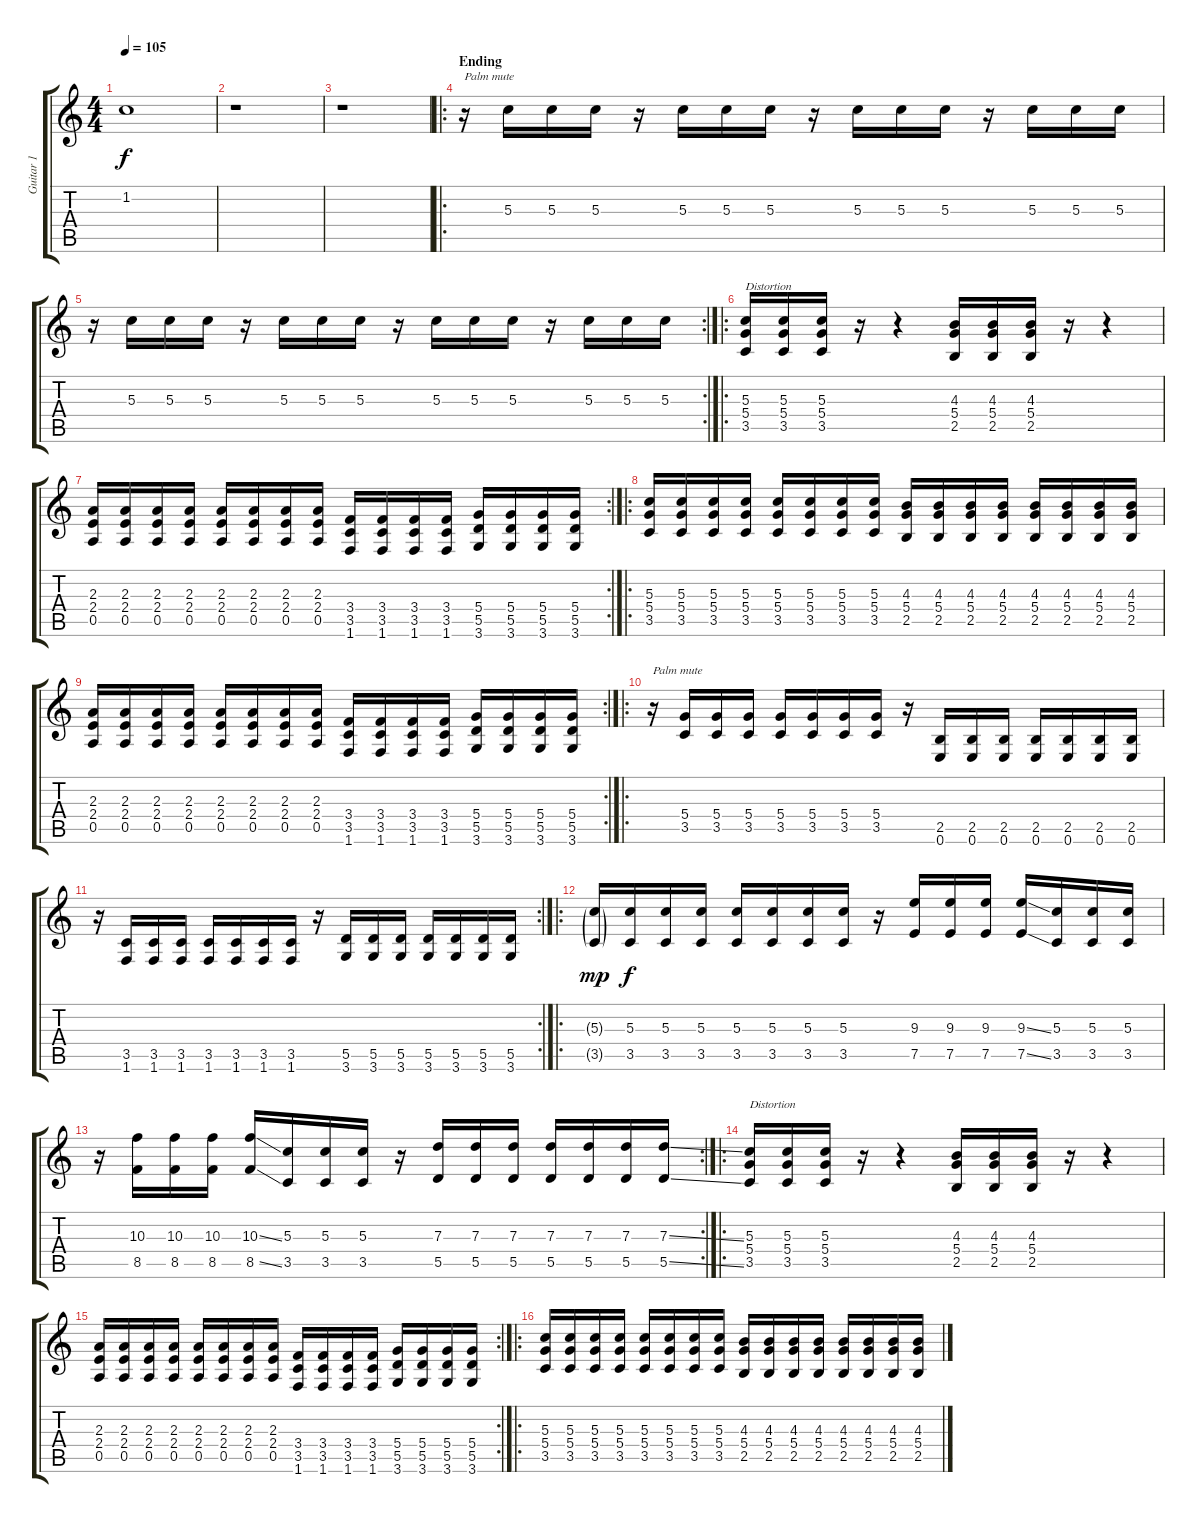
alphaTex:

\track ("Guitar 1" "Guitar 1") {instrument distortionguitar}
\staff {score tabs}
\tuning (E4 B3 G3 D3 A2 E2) {hide}
\ts (4 4)
\tempo 105
\clef g2
\ks c
1.2{t}.1{dy f} |
r.1 |
r.1 |
\ro
\section ("" "Ending")
r.16{txt "Palm mute" volume 16 instrument electricguitarmuted} 5.3.16 5.3.16 5.3.16 r.16 5.3.16 5.3.16 5.3.16 r.16 5.3.16 5.3.16 5.3.16 r.16 5.3.16 5.3.16 5.3.16 |
\rc 2
r.16 5.3.16 5.3.16 5.3.16 r.16 5.3.16 5.3.16 5.3.16 r.16 5.3.16 5.3.16 5.3.16 r.16 5.3.16 5.3.16 5.3.16 |
\ro
(5.3 5.4 3.5).16{txt "Distortion" instrument distortionguitar} (5.3 5.4 3.5).16 (5.3 5.4 3.5).16 r.16 r.4 (4.3 5.4 2.5).16 (4.3 5.4 2.5).16 (4.3 5.4 2.5).16 r.16 r.4 |
\rc 2
(2.3 2.4 0.5).16 (2.3 2.4 0.5).16 (2.3 2.4 0.5).16 (2.3 2.4 0.5).16 (2.3 2.4 0.5).16 (2.3 2.4 0.5).16 (2.3 2.4 0.5).16 (2.3 2.4 0.5).16 (3.4 3.5 1.6).16 (3.4 3.5 1.6).16 (3.4 3.5 1.6).16 (3.4 3.5 1.6).16 (5.4 5.5 3.6).16 (5.4 5.5 3.6).16 (5.4 5.5 3.6).16 (5.4 5.5 3.6).16 |
\ro
(5.3 5.4 3.5).16 (5.3 5.4 3.5).16 (5.3 5.4 3.5).16 (5.3 5.4 3.5).16 (5.3 5.4 3.5).16 (5.3 5.4 3.5).16 (5.3 5.4 3.5).16 (5.3 5.4 3.5).16 (4.3 5.4 2.5).16 (4.3 5.4 2.5).16 (4.3 5.4 2.5).16 (4.3 5.4 2.5).16 (4.3 5.4 2.5).16 (4.3 5.4 2.5).16 (4.3 5.4 2.5).16 (4.3 5.4 2.5).16 |
\rc 2
(2.3 2.4 0.5).16 (2.3 2.4 0.5).16 (2.3 2.4 0.5).16 (2.3 2.4 0.5).16 (2.3 2.4 0.5).16 (2.3 2.4 0.5).16 (2.3 2.4 0.5).16 (2.3 2.4 0.5).16 (3.4 3.5 1.6).16 (3.4 3.5 1.6).16 (3.4 3.5 1.6).16 (3.4 3.5 1.6).16 (5.4 5.5 3.6).16 (5.4 5.5 3.6).16 (5.4 5.5 3.6).16 (5.4 5.5 3.6).16 |
\ro
r.16{txt "Palm mute" volume 12 instrument electricguitarmuted} (5.4 3.5).16 (5.4 3.5).16 (5.4 3.5).16 (5.4 3.5).16 (5.4 3.5).16 (5.4 3.5).16 (5.4 3.5).16 r.16 (2.5 0.6).16 (2.5 0.6).16 (2.5 0.6).16 (2.5 0.6).16 (2.5 0.6).16 (2.5 0.6).16 (2.5 0.6).16 |
\rc 2
r.16 (3.5 1.6).16 (3.5 1.6).16 (3.5 1.6).16 (3.5 1.6).16 (3.5 1.6).16 (3.5 1.6).16 (3.5 1.6).16 r.16 (5.5 3.6).16 (5.5 3.6).16 (5.5 3.6).16 (5.5 3.6).16 (5.5 3.6).16 (5.5 3.6).16 (5.5 3.6).16 |
\ro
(5.3{g} 3.5{g}).16{dy mp instrument distortionguitar} (5.3 3.5).16{dy f} (5.3 3.5).16 (5.3 3.5).16 (5.3 3.5).16 (5.3 3.5).16 (5.3 3.5).16 (5.3 3.5).16 r.16 (9.3 7.5).16 (9.3 7.5).16 (9.3 7.5).16 (9.3{ss} 7.5{ss}).16 (5.3 3.5).16 (5.3 3.5).16 (5.3 3.5).16 |
\rc 2
r.16 (10.3 8.5).16 (10.3 8.5).16 (10.3 8.5).16 (10.3{ss} 8.5{ss}).16 (5.3 3.5).16 (5.3 3.5).16 (5.3 3.5).16 r.16 (7.3 5.5).16 (7.3 5.5).16 (7.3 5.5).16 (7.3 5.5).16 (7.3 5.5).16 (7.3 5.5).16 (7.3{ss} 5.5{ss}).16 |
\ro
(5.3 5.4 3.5).16{txt "Distortion"} (5.3 5.4 3.5).16 (5.3 5.4 3.5).16 r.16 r.4 (4.3 5.4 2.5).16 (4.3 5.4 2.5).16 (4.3 5.4 2.5).16 r.16 r.4 |
\rc 2
(2.3 2.4 0.5).16 (2.3 2.4 0.5).16 (2.3 2.4 0.5).16 (2.3 2.4 0.5).16 (2.3 2.4 0.5).16 (2.3 2.4 0.5).16 (2.3 2.4 0.5).16 (2.3 2.4 0.5).16 (3.4 3.5 1.6).16 (3.4 3.5 1.6).16 (3.4 3.5 1.6).16 (3.4 3.5 1.6).16 (5.4 5.5 3.6).16 (5.4 5.5 3.6).16 (5.4 5.5 3.6).16 (5.4 5.5 3.6).16 |
\ro
(5.3 5.4 3.5).16 (5.3 5.4 3.5).16 (5.3 5.4 3.5).16 (5.3 5.4 3.5).16 (5.3 5.4 3.5).16 (5.3 5.4 3.5).16 (5.3 5.4 3.5).16 (5.3 5.4 3.5).16 (4.3 5.4 2.5).16 (4.3 5.4 2.5).16 (4.3 5.4 2.5).16 (4.3 5.4 2.5).16 (4.3 5.4 2.5).16 (4.3 5.4 2.5).16 (4.3 5.4 2.5).16 (4.3 5.4 2.5).16
